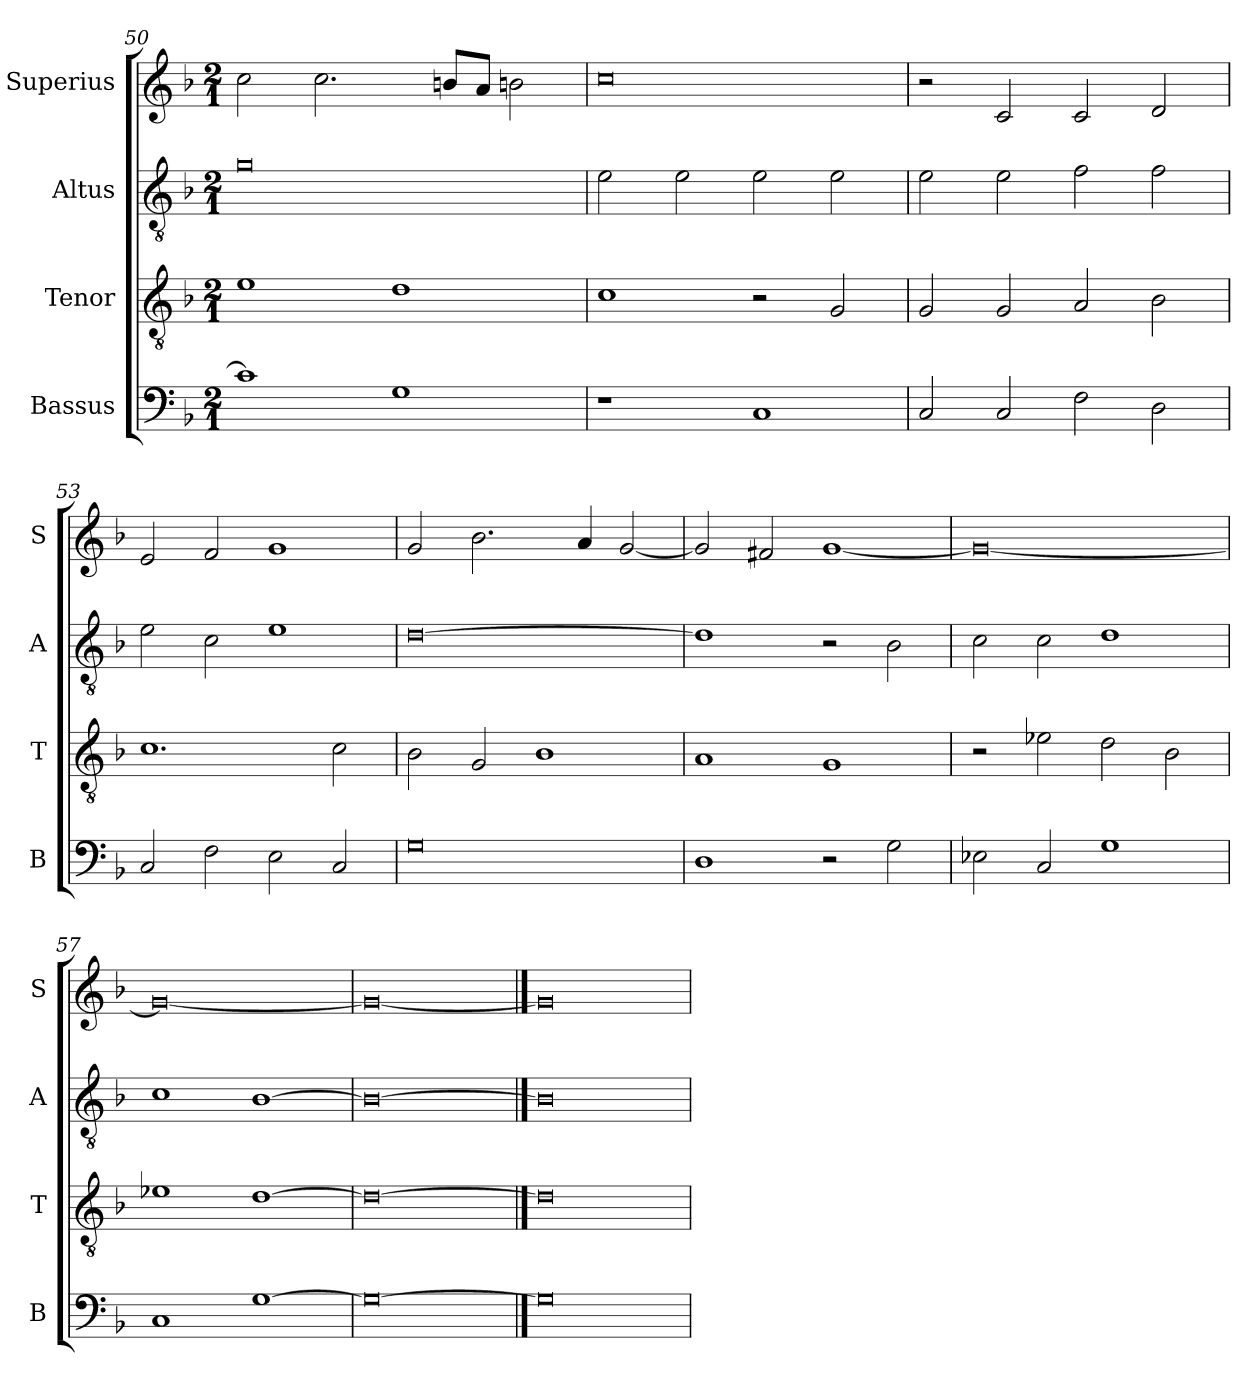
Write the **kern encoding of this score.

**kern	**kern	**kern	**kern
*part4	*part3	*part2	*part1
*staff4	*staff3	*staff2	*staff1
*I"Bassus	*I"Tenor	*I"Altus	*I"Superius
*I'B	*I'T	*I'A	*I'S
*clefF4	*clefGv2	*clefGv2	*clefG2
*k[b-]	*k[b-]	*k[b-]	*k[b-]
*F:	*F:	*F:	*F:
*M2/1	*M2/1	*M2/1	*M2/1
=50	=50	=50	=50
1c]	1e	0g	2cc
.	.	.	2.cc
1G	1d	.	.
.	.	.	8bnL
.	.	.	8aJ
.	.	.	2bn
=51	=51	=51	=51
1r	1c	2e	0cc
.	.	2e	.
1C	2r	2e	.
.	2G	2e	.
=52	=52	=52	=52
2C	2G	2e	2r
2C	2G	2e	2c
2F	2A	2f	2c
2D	2B-	2f	2d
=53	=53	=53	=53
2C	1.c	2e	2e
2F	.	2c	2f
2E	.	1e	1g
2C	2c	.	.
=54	=54	=54	=54
0G	2B-	[0d	2g
.	2G	.	2.b-
.	1B-	.	.
.	.	.	4a
.	.	.	[2g
=55	=55	=55	=55
1D	1A	1d]	2g]
.	.	.	2f#X
2r	1G	2r	[1g
2G	.	2B-	.
=56	=56	=56	=56
2E-X	2r	2c	0g_
2C	2e-X	2c	.
1G	2d	1d	.
.	2B-	.	.
=57	=57	=57	=57
1C	1e-X	1c	0g_
[1G	[1d	[1B-	.
=58	=58	=58	=58
0G_	0d_	0B-_	0g_
==59	==59	==59	==59
0G]	0d]	0B-]	0g]
=	=	=	=
*-	*-	*-	*-
